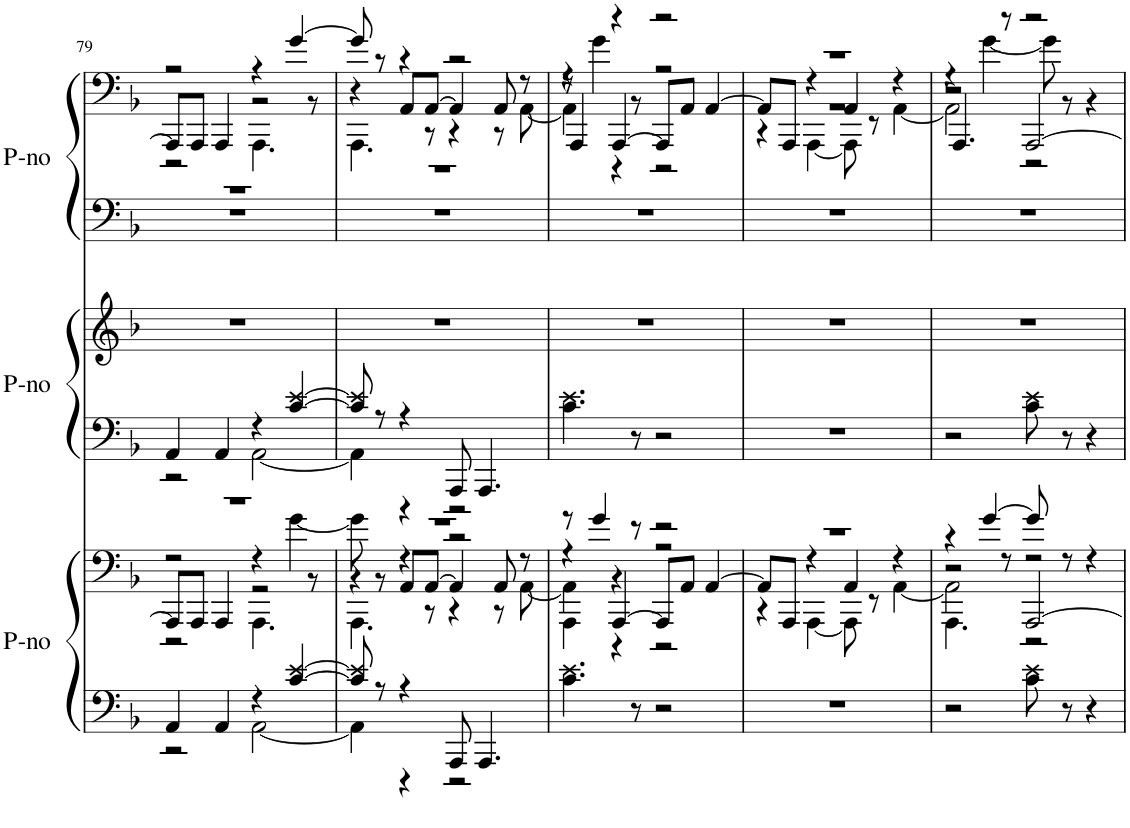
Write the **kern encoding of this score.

**kern	**kern	**kern	**kern	**kern	**kern
*part3	*part3	*part2	*part2	*part1	*part1
*staff6	*staff5	*staff4	*staff3	*staff2	*staff1
*I"Piano	*	*I"Piano	*	*I"Piano	*
*I'P-no	*	*I'P-no	*	*I'P-no	*
!!LO:PB:g=z
*clefF4	*clefF4	*clefF4	*clefG2	*clefF4	*clefF4
*	*	*Trd4c7	*Trd4c7	*	*
*k[b-]	*k[b-]	*k[b-]	*k[b-]	*k[b-]	*k[b-]
*M4/4	*M4/4	*M4/4	*M4/4	*M4/4	*M4/4
=79	=79	=79	=79	=79	=79
*^	*^	*^	*	*	*^
*	*	*	*^	*	*	*	*	*	*^
*	*	*	*	*^	*	*	*	*	*	*	*^
4AA/	2r	1r	2r	8AAA/L]	2r	4AA/	2r	1r	1r	2r	1r	8AAA/L]	2r
.	.	.	.	8AAA/J	.	.	.	.	.	.	.	8AAA/J	.
4AA/	.	.	.	4AAA/	.	4AA/	.	.	.	.	.	4AAA/	.
4r	[2AA\	.	4r	2r	4.AAA\	4r	[2AA\	.	.	4r	.	2r	4.AAA\
[4c/ [4e/	.	.	[4g\	.	.	[4c/ [4e/	.	.	.	[4g/	.	.	.
.	.	.	.	.	8r	.	.	.	.	.	.	.	8r
=80	=80	=80	=80	=80	=80	=80	=80	=80	=80	=80	=80	=80	=80
8c/] 8e/]	4AA\]	1r	8g\]	4r	4.AAA\	8c/] 8e/]	4AA\]	1r	1r	8g/]	1r	4r	4.AAA\
8r	.	.	8r	.	.	8r	.	.	.	8r	.	.	.
4r	4r	.	4r	8AA/L	.	4r	4r	.	.	4r	.	8AA/L	.
.	.	.	.	[8AA/J	8r	.	.	.	.	.	.	[8AA/J	8r
8AAA/	2r	.	2r	4AA/]	4r	8AAA/	2r	.	.	2r	.	4AA/]	4r
4.AAA/	.	.	.	.	.	4.AAA/	.	.	.	.	.	.	.
.	.	.	.	8AA/	8r	.	.	.	.	.	.	8AA/	8r
.	.	.	.	8r	[8AA\	.	.	.	.	.	.	8r	[8AA\
*v	*v	*	*	*	*	*v	*v	*	*	*	*	*	*
=81	=81	=81	=81	=81	=81	=81	=81	=81	=81	=81	=81
4.c\ 4.e\	8r	4AAA\	4r	4AA\]	4.c\ 4.e\	1r	1r	4AAA/	8r	4r	4AA\]
.	4g/	.	.	.	.	.	.	.	4g\	.	.
.	.	4r	[4AAA/	4r	.	.	.	4r	.	[4AAA/	4r
8r	8r	.	.	.	8r	.	.	.	8r	.	.
2r	2r	2r	8AAA/L]	2r	2r	.	.	2r	2r	8AAA/L]	2r
.	.	.	8AA/J	.	.	.	.	.	.	8AA/J	.
.	.	.	[4AA/	.	.	.	.	.	.	[4AA/	.
*	*	*	*v	*v	*	*	*	*	*	*	*
=82	=82	=82	=82	=82	=82	=82	=82	=82	=82	=82
1r	1r	8AA/L]	4r	1r	1r	1r	1r	1r	8AA/L]	4r
.	.	8AAA/J	.	.	.	.	.	.	8AAA/J	.
.	.	4r	[4AAA\	.	.	.	.	.	4r	[4AAA\
.	.	4AA/	8AAA\]	.	.	.	.	.	4AA/	8AAA\]
.	.	.	8r	.	.	.	.	.	.	8r
.	.	4r	[4AA\	.	.	.	.	.	4r	[4AA\
=83	=83	=83	=83	=83	=83	=83	=83	=83	=83	=83
*	*	*	*^	*	*	*	*	*	*	*
2r	4r	4.AAA\	2r	2AA\]	2r	1r	1r	4.AAA/	4r	2r	2AA\]
.	[4g/	.	.	.	.	.	.	.	[4g\	.	.
.	.	8r	.	.	.	.	.	8r	.	.	.
8c\ 8e\	8g/]	2r	[2AAA/	2r	8c\ 8e\	.	.	2r	8g\]	[2AAA/	2r
8r	8r	.	.	.	8r	.	.	.	8r	.	.
4r	4r	.	.	.	4r	.	.	.	4r	.	.
*	*v	*v	*v	*v	*	*	*	*v	*v	*v	*v
=	=	=	=	=	=
*-	*-	*-	*-	*-	*-
